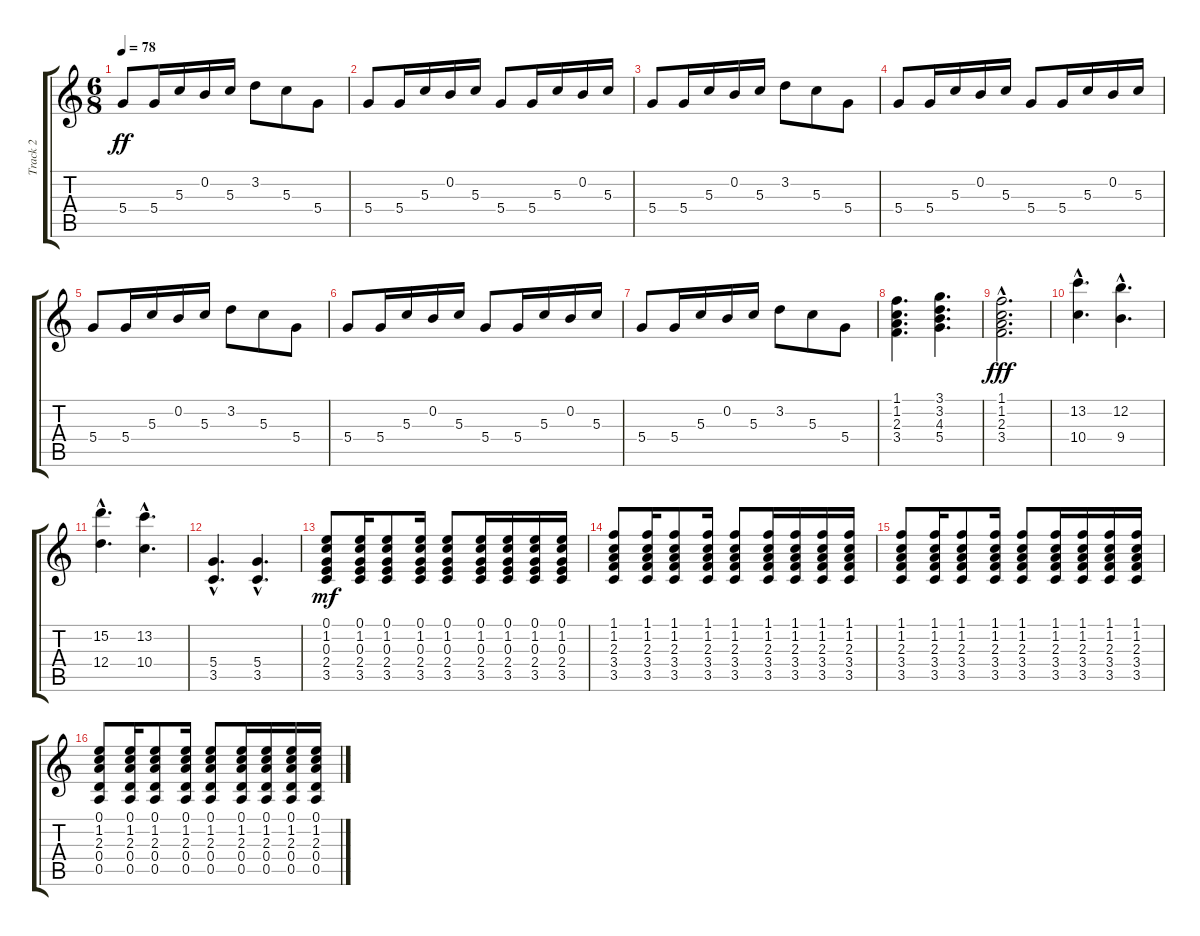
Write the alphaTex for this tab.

\track ("Track 2" "Track 2") {instrument electricguitarclean}
\staff {score tabs}
\tuning (E4 B3 G3 D3 A2 E2) {hide}
\ts (6 8)
\tempo 78
\clef g2
\ks c
5.4.8{dy ff} 5.4.16 5.3.16 0.2.16 5.3.16 3.2.8 5.3.8 5.4.8 |
5.4.8 5.4.16 5.3.16 0.2.16 5.3.16 5.4.8 5.4.16 5.3.16 0.2.16 5.3.16 |
5.4.8 5.4.16 5.3.16 0.2.16 5.3.16 3.2.8 5.3.8 5.4.8 |
5.4.8 5.4.16 5.3.16 0.2.16 5.3.16 5.4.8 5.4.16 5.3.16 0.2.16 5.3.16 |
5.4.8 5.4.16 5.3.16 0.2.16 5.3.16 3.2.8 5.3.8 5.4.8 |
5.4.8 5.4.16 5.3.16 0.2.16 5.3.16 5.4.8 5.4.16 5.3.16 0.2.16 5.3.16 |
5.4.8 5.4.16 5.3.16 0.2.16 5.3.16 3.2.8 5.3.8 5.4.8 |
(1.1 1.2 2.3 3.4).4{d} (3.1 3.2 4.3 5.4).4{d} |
(1.1 1.2 2.3 3.4{hac}).2{d dy fff} |
(13.2{hac} 10.4{hac}).4{d} (12.2{hac} 9.4{hac}).4{d} |
(15.2{hac} 12.4{hac}).4{d} (13.2{hac} 10.4{hac}).4{d} |
(5.4{hac} 3.5{hac}).4{d} (5.4{hac} 3.5{hac}).4{d} |
(0.1 1.2 0.3 2.4 3.5).8{dy mf} (0.1 1.2 0.3 2.4 3.5).16 (0.1 1.2 0.3 2.4 3.5).8 (0.1 1.2 0.3 2.4 3.5).16 (0.1 1.2 0.3 2.4 3.5).8 (0.1 1.2 0.3 2.4 3.5).16 (0.1 1.2 0.3 2.4 3.5).16 (0.1 1.2 0.3 2.4 3.5).16 (0.1 1.2 0.3 2.4 3.5).16 |
(1.1 1.2 2.3 3.4 3.5).8 (1.1 1.2 2.3 3.4 3.5).16 (1.1 1.2 2.3 3.4 3.5).8 (1.1 1.2 2.3 3.4 3.5).16 (1.1 1.2 2.3 3.4 3.5).8 (1.1 1.2 2.3 3.4 3.5).16 (1.1 1.2 2.3 3.4 3.5).16 (1.1 1.2 2.3 3.4 3.5).16 (1.1 1.2 2.3 3.4 3.5).16 |
(1.1 1.2 2.3 3.4 3.5).8 (1.1 1.2 2.3 3.4 3.5).16 (1.1 1.2 2.3 3.4 3.5).8 (1.1 1.2 2.3 3.4 3.5).16 (1.1 1.2 2.3 3.4 3.5).8 (1.1 1.2 2.3 3.4 3.5).16 (1.1 1.2 2.3 3.4 3.5).16 (1.1 1.2 2.3 3.4 3.5).16 (1.1 1.2 2.3 3.4 3.5).16 |
(0.1 1.2 2.3 0.4 0.5).8 (0.1 1.2 2.3 0.4 0.5).16 (0.1 1.2 2.3 0.4 0.5).8 (0.1 1.2 2.3 0.4 0.5).16 (0.1 1.2 2.3 0.4 0.5).8 (0.1 1.2 2.3 0.4 0.5).16 (0.1 1.2 2.3 0.4 0.5).16 (0.1 1.2 2.3 0.4 0.5).16 (0.1 1.2 2.3 0.4 0.5).16
